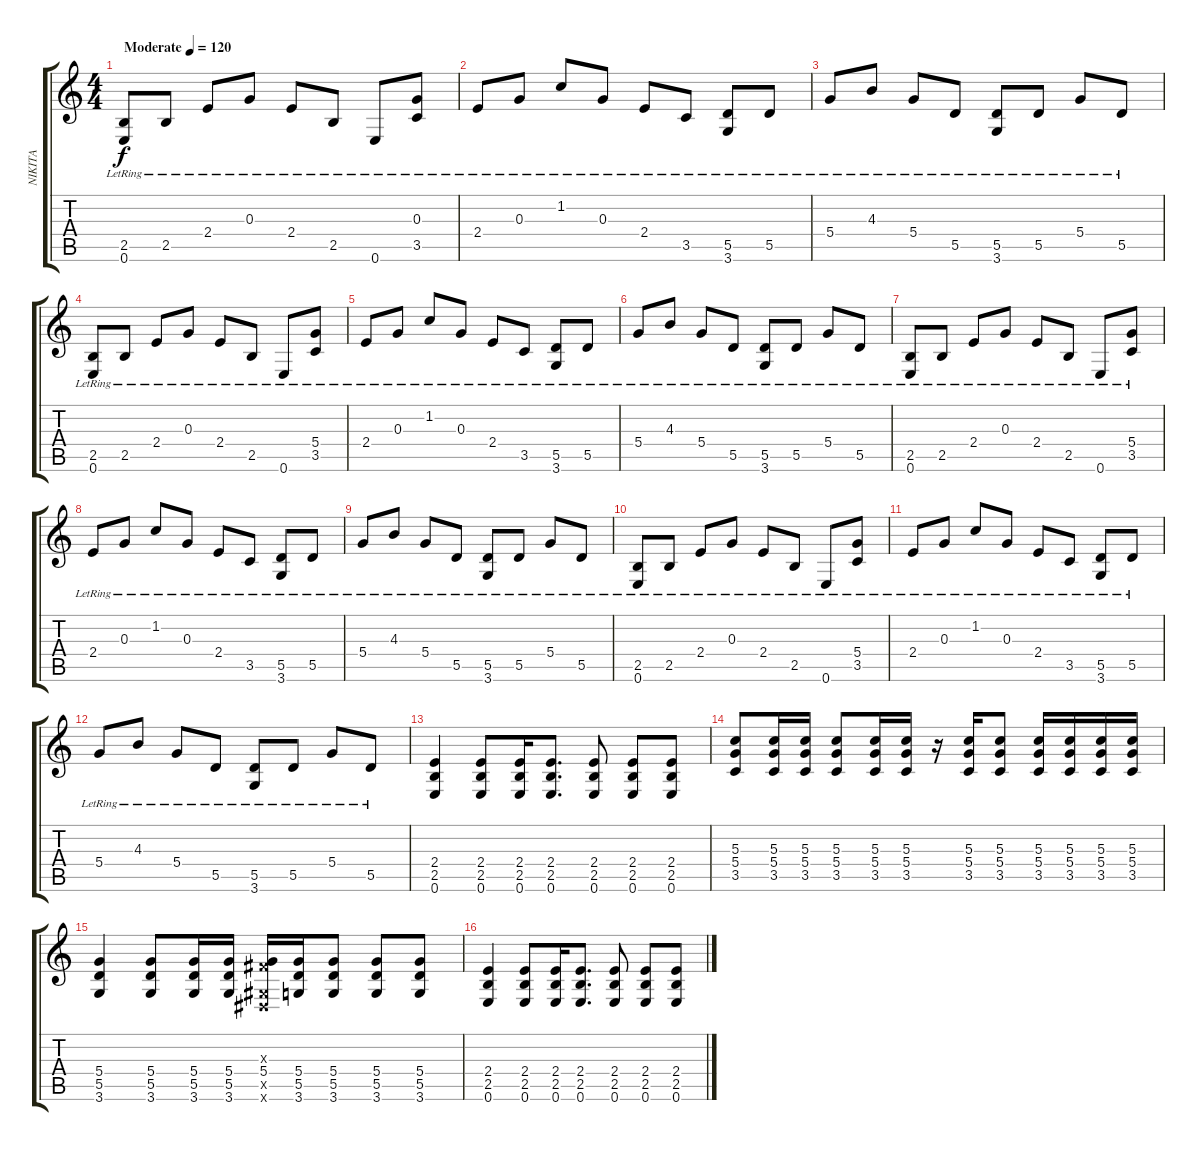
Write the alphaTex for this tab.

\track ("NIKITA" "NIKITA") {instrument acousticguitarsteel}
\staff {score tabs}
\tuning (E4 B3 G3 D3 A2 E2) {hide}
\ts (4 4)
\tempo (120 "Moderate")
\tempo 110
\tempo (120 "Moderate")
\clef g2
\ks c
(2.5{lr} 0.6{lr}).8{dy f instrument acousticguitarsteel} 2.5{lr}.8 2.4{lr}.8 0.3{lr}.8 2.4{lr}.8 2.5{lr}.8 0.6{lr}.8 (0.3 3.5{lr}).8 |
2.4{lr}.8 0.3{lr}.8 1.2{lr}.8 0.3{lr}.8 2.4{lr}.8 3.5{lr}.8 (5.5{lr} 3.6{lr}).8 5.5{lr}.8 |
5.4{lr}.8 4.3{lr}.8 5.4{lr}.8 5.5{lr}.8 (5.5{lr} 3.6{lr}).8 5.5{lr}.8 5.4{lr}.8 5.5{lr}.8 |
(2.5{lr} 0.6{lr}).8 2.5{lr}.8 2.4{lr}.8 0.3{lr}.8 2.4{lr}.8 2.5{lr}.8 0.6{lr}.8 (5.4{lr} 3.5{lr}).8 |
2.4{lr}.8 0.3{lr}.8 1.2{lr}.8 0.3{lr}.8 2.4{lr}.8 3.5{lr}.8 (5.5{lr} 3.6{lr}).8 5.5{lr}.8 |
5.4{lr}.8 4.3{lr}.8 5.4{lr}.8 5.5{lr}.8 (5.5{lr} 3.6{lr}).8 5.5{lr}.8 5.4{lr}.8 5.5{lr}.8 |
(2.5{lr} 0.6{lr}).8 2.5{lr}.8 2.4{lr}.8 0.3{lr}.8 2.4{lr}.8 2.5{lr}.8 0.6{lr}.8 (5.4{lr} 3.5{lr}).8 |
2.4{lr}.8 0.3{lr}.8 1.2{lr}.8 0.3{lr}.8 2.4{lr}.8 3.5{lr}.8 (5.5{lr} 3.6{lr}).8 5.5{lr}.8 |
5.4{lr}.8 4.3{lr}.8 5.4{lr}.8 5.5{lr}.8 (5.5{lr} 3.6{lr}).8 5.5{lr}.8 5.4{lr}.8 5.5{lr}.8 |
(2.5{lr} 0.6{lr}).8 2.5{lr}.8 2.4{lr}.8 0.3{lr}.8 2.4{lr}.8 2.5{lr}.8 0.6{lr}.8 (5.4{lr} 3.5{lr}).8 |
2.4{lr}.8 0.3{lr}.8 1.2{lr}.8 0.3{lr}.8 2.4{lr}.8 3.5{lr}.8 (5.5{lr} 3.6{lr}).8 5.5{lr}.8 |
5.4{lr}.8 4.3{lr}.8 5.4{lr}.8 5.5{lr}.8 (5.5{lr} 3.6{lr}).8 5.5{lr}.8 5.4{lr}.8 5.5{lr}.8 |
(2.4 2.5 0.6).4{instrument distortionguitar} (2.4 2.5 0.6).8 (2.4 2.5 0.6).16 (2.4 2.5 0.6).8{d} (2.4 2.5 0.6).8 (2.4 2.5 0.6).8 (2.4 2.5 0.6).8 |
(5.3 5.4 3.5).8 (5.3 5.4 3.5).16 (5.3 5.4 3.5).16 (5.3 5.4 3.5).8 (5.3 5.4 3.5).16 (5.3 5.4 3.5).16 r.16 (5.3 5.4 3.5).16 (5.3 5.4 3.5).8 (5.3 5.4 3.5).16 (5.3 5.4 3.5).16 (5.3 5.4 3.5).16 (5.3 5.4 3.5).16 |
(5.4 5.5 3.6).4 (5.4 5.5 3.6).8 (5.4 5.5 3.6).16 (5.4 5.5 3.6).16 (-1.3{x} 5.4 -1.5{x} -1.6{x}).16 (5.4 5.5 3.6).16 (5.4 5.5 3.6).8 (5.4 5.5 3.6).8 (5.4 5.5 3.6).8 |
(2.4 2.5 0.6).4 (2.4 2.5 0.6).8 (2.4 2.5 0.6).16 (2.4 2.5 0.6).8{d} (2.4 2.5 0.6).8 (2.4 2.5 0.6).8 (2.4 2.5 0.6).8
